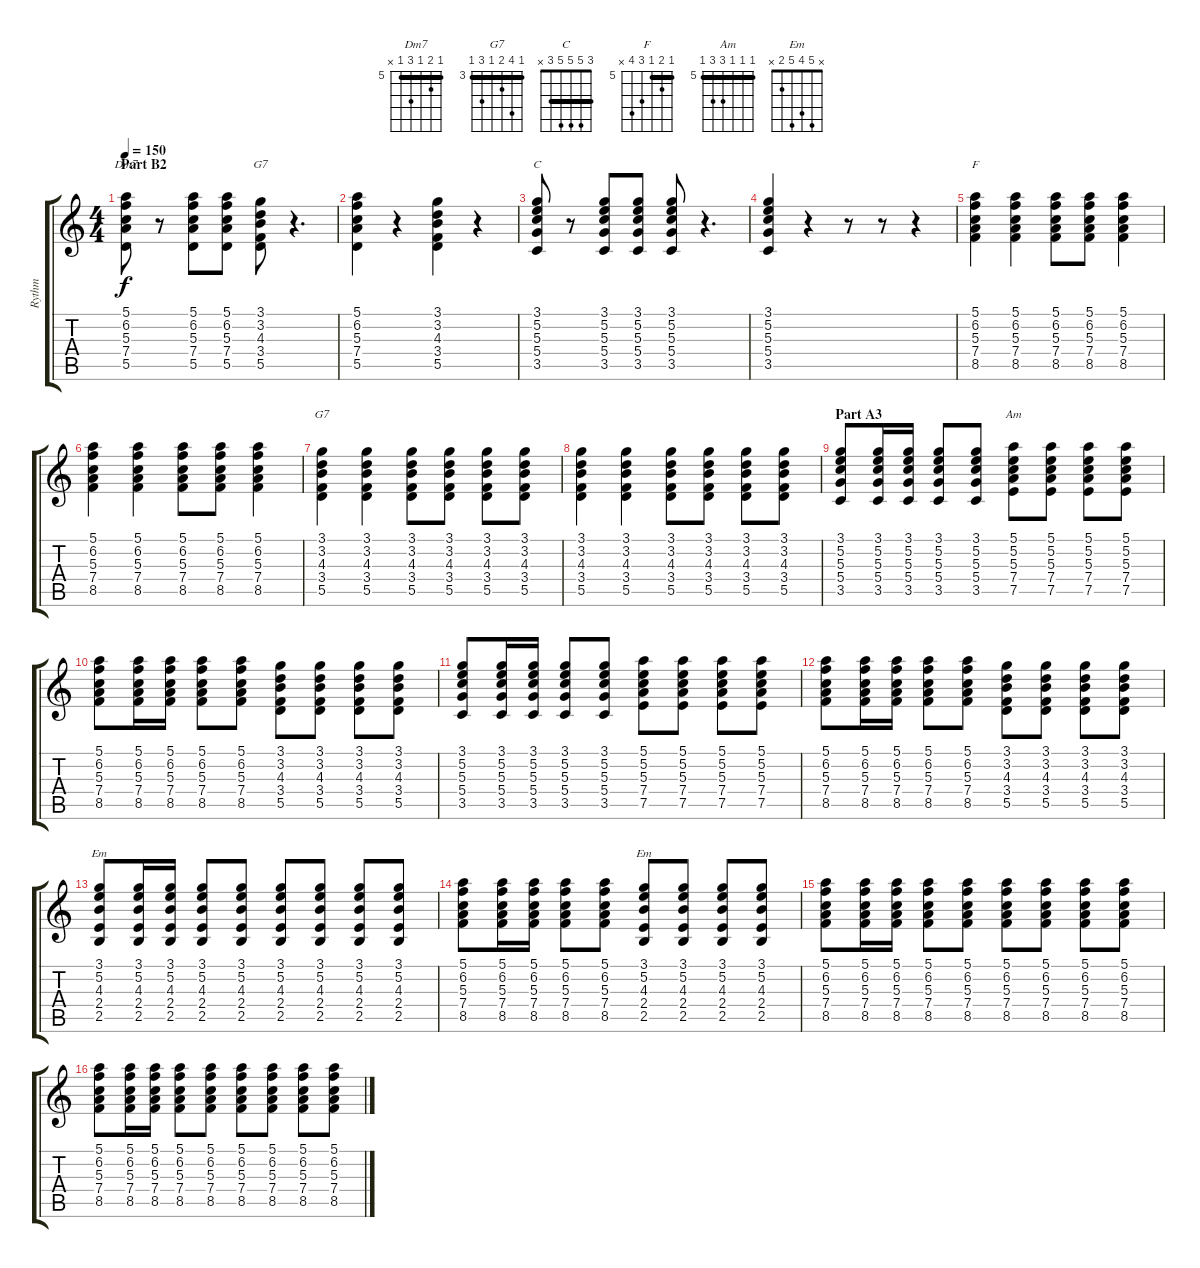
\track ("Rythm" "Rythm") {instrument acousticguitarsteel}
\staff {score tabs}
\tuning (E4 B3 G3 D3 A2 E2) {hide}
\chord ("Dm7" 5 6 5 7 5 x) {firstfret 5 barre 5}
\chord ("G7" 3 3 4 3 5 3) {barre 3}
\chord ("C" 3 5 5 5 3 x) {barre 3}
\chord ("F" 5 6 5 7 8 x) {firstfret 5 barre 5}
\chord ("G7" 3 6 4 3 5 3) {firstfret 3 barre 3}
\chord ("Am" 5 5 5 7 7 5) {firstfret 5 barre 5}
\chord ("Em" 3 5 4 2 2 0) {barre 2}
\chord ("Em" x 5 4 5 2 x)
\ts (4 4)
\section ("" "Part B2")
\tempo 150
\clef g2
\ks c
(5.1 6.2 5.3 7.4 5.5).8{ch "Dm7" dy f} r.8 (5.1 6.2 5.3 7.4 5.5).8 (5.1 6.2 5.3 7.4 5.5).8 (3.1 3.2 4.3 3.4 5.5).8{ch "G7"} r.4{d} |
(5.1 6.2 5.3 7.4 5.5).4 r.4 (3.1 3.2 4.3 3.4 5.5).4 r.4 |
(3.1 5.2 5.3 5.4 3.5).8{ch "C"} r.8 (3.1 5.2 5.3 5.4 3.5).8 (3.1 5.2 5.3 5.4 3.5).8 (3.1 5.2 5.3 5.4 3.5).8 r.4{d} |
(3.1 5.2 5.3 5.4 3.5).4 r.4 r.8 r.8 r.4 |
(5.1 6.2 5.3 7.4 8.5).4{ch "F"} (5.1 6.2 5.3 7.4 8.5).4 (5.1 6.2 5.3 7.4 8.5).8 (5.1 6.2 5.3 7.4 8.5).8 (5.1 6.2 5.3 7.4 8.5).4 |
(5.1 6.2 5.3 7.4 8.5).4 (5.1 6.2 5.3 7.4 8.5).4 (5.1 6.2 5.3 7.4 8.5).8 (5.1 6.2 5.3 7.4 8.5).8 (5.1 6.2 5.3 7.4 8.5).4 |
(3.1 3.2 4.3 3.4 5.5).4{ch "G7"} (3.1 3.2 4.3 3.4 5.5).4 (3.1 3.2 4.3 3.4 5.5).8 (3.1 3.2 4.3 3.4 5.5).8 (3.1 3.2 4.3 3.4 5.5).8 (3.1 3.2 4.3 3.4 5.5).8 |
(3.1 3.2 4.3 3.4 5.5).4 (3.1 3.2 4.3 3.4 5.5).4 (3.1 3.2 4.3 3.4 5.5).8 (3.1 3.2 4.3 3.4 5.5).8 (3.1 3.2 4.3 3.4 5.5).8 (3.1 3.2 4.3 3.4 5.5).8 |
\section ("" "Part A3")
(3.1 5.2 5.3 5.4 3.5).8 (3.1 5.2 5.3 5.4 3.5).16 (3.1 5.2 5.3 5.4 3.5).16 (3.1 5.2 5.3 5.4 3.5).8 (3.1 5.2 5.3 5.4 3.5).8 (5.1 5.2 5.3 7.4 7.5).8{ch "Am"} (5.1 5.2 5.3 7.4 7.5).8 (5.1 5.2 5.3 7.4 7.5).8 (5.1 5.2 5.3 7.4 7.5).8 |
(5.1 6.2 5.3 7.4 8.5).8 (5.1 6.2 5.3 7.4 8.5).16 (5.1 6.2 5.3 7.4 8.5).16 (5.1 6.2 5.3 7.4 8.5).8 (5.1 6.2 5.3 7.4 8.5).8 (3.1 3.2 4.3 3.4 5.5).8 (3.1 3.2 4.3 3.4 5.5).8 (3.1 3.2 4.3 3.4 5.5).8 (3.1 3.2 4.3 3.4 5.5).8 |
(3.1 5.2 5.3 5.4 3.5).8 (3.1 5.2 5.3 5.4 3.5).16 (3.1 5.2 5.3 5.4 3.5).16 (3.1 5.2 5.3 5.4 3.5).8 (3.1 5.2 5.3 5.4 3.5).8 (5.1 5.2 5.3 7.4 7.5).8 (5.1 5.2 5.3 7.4 7.5).8 (5.1 5.2 5.3 7.4 7.5).8 (5.1 5.2 5.3 7.4 7.5).8 |
(5.1 6.2 5.3 7.4 8.5).8 (5.1 6.2 5.3 7.4 8.5).16 (5.1 6.2 5.3 7.4 8.5).16 (5.1 6.2 5.3 7.4 8.5).8 (5.1 6.2 5.3 7.4 8.5).8 (3.1 3.2 4.3 3.4 5.5).8 (3.1 3.2 4.3 3.4 5.5).8 (3.1 3.2 4.3 3.4 5.5).8 (3.1 3.2 4.3 3.4 5.5).8 |
(3.1 5.2 4.3 2.4 2.5).8{ch "Em"} (3.1 5.2 4.3 2.4 2.5).16 (3.1 5.2 4.3 2.4 2.5).16 (3.1 5.2 4.3 2.4 2.5).8 (3.1 5.2 4.3 2.4 2.5).8 (3.1 5.2 4.3 2.4 2.5).8 (3.1 5.2 4.3 2.4 2.5).8 (3.1 5.2 4.3 2.4 2.5).8 (3.1 5.2 4.3 2.4 2.5).8 |
(5.1 6.2 5.3 7.4 8.5).8 (5.1 6.2 5.3 7.4 8.5).16 (5.1 6.2 5.3 7.4 8.5).16 (5.1 6.2 5.3 7.4 8.5).8 (5.1 6.2 5.3 7.4 8.5).8 (3.1 5.2 4.3 2.4 2.5).8{ch "Em"} (3.1 5.2 4.3 2.4 2.5).8 (3.1 5.2 4.3 2.4 2.5).8 (3.1 5.2 4.3 2.4 2.5).8 |
(5.1 6.2 5.3 7.4 8.5).8 (5.1 6.2 5.3 7.4 8.5).16 (5.1 6.2 5.3 7.4 8.5).16 (5.1 6.2 5.3 7.4 8.5).8 (5.1 6.2 5.3 7.4 8.5).8 (5.1 6.2 5.3 7.4 8.5).8 (5.1 6.2 5.3 7.4 8.5).8 (5.1 6.2 5.3 7.4 8.5).8 (5.1 6.2 5.3 7.4 8.5).8 |
(5.1 6.2 5.3 7.4 8.5).8 (5.1 6.2 5.3 7.4 8.5).16 (5.1 6.2 5.3 7.4 8.5).16 (5.1 6.2 5.3 7.4 8.5).8 (5.1 6.2 5.3 7.4 8.5).8 (5.1 6.2 5.3 7.4 8.5).8 (5.1 6.2 5.3 7.4 8.5).8 (5.1 6.2 5.3 7.4 8.5).8 (5.1 6.2 5.3 7.4 8.5).8
